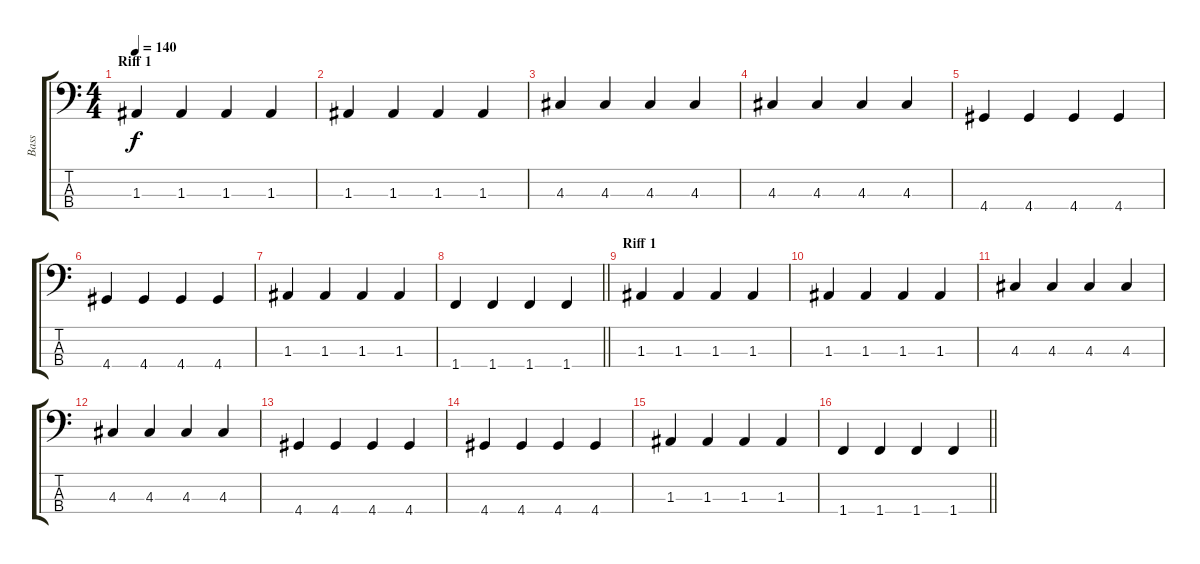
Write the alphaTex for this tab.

\track ("Bass" "Bass") {instrument electricbasspick}
\staff {score tabs}
\tuning (G2 D2 A1 E1) {hide}
\ts (4 4)
\section ("" "Riff 1")
\tempo 140
\clef f4
\ks c
1.3.4{dy f} 1.3.4 1.3.4 1.3.4 |
1.3.4 1.3.4 1.3.4 1.3.4 |
4.3.4 4.3.4 4.3.4 4.3.4 |
4.3.4 4.3.4 4.3.4 4.3.4 |
4.4.4 4.4.4 4.4.4 4.4.4 |
4.4.4 4.4.4 4.4.4 4.4.4 |
1.3.4 1.3.4 1.3.4 1.3.4 |
\barLineRight lightlight
1.4.4 1.4.4 1.4.4 1.4.4 |
\section ("" "Riff 1")
1.3.4 1.3.4 1.3.4 1.3.4 |
1.3.4 1.3.4 1.3.4 1.3.4 |
4.3.4 4.3.4 4.3.4 4.3.4 |
4.3.4 4.3.4 4.3.4 4.3.4 |
4.4.4 4.4.4 4.4.4 4.4.4 |
4.4.4 4.4.4 4.4.4 4.4.4 |
1.3.4 1.3.4 1.3.4 1.3.4 |
\barLineRight lightlight
1.4.4 1.4.4 1.4.4 1.4.4
